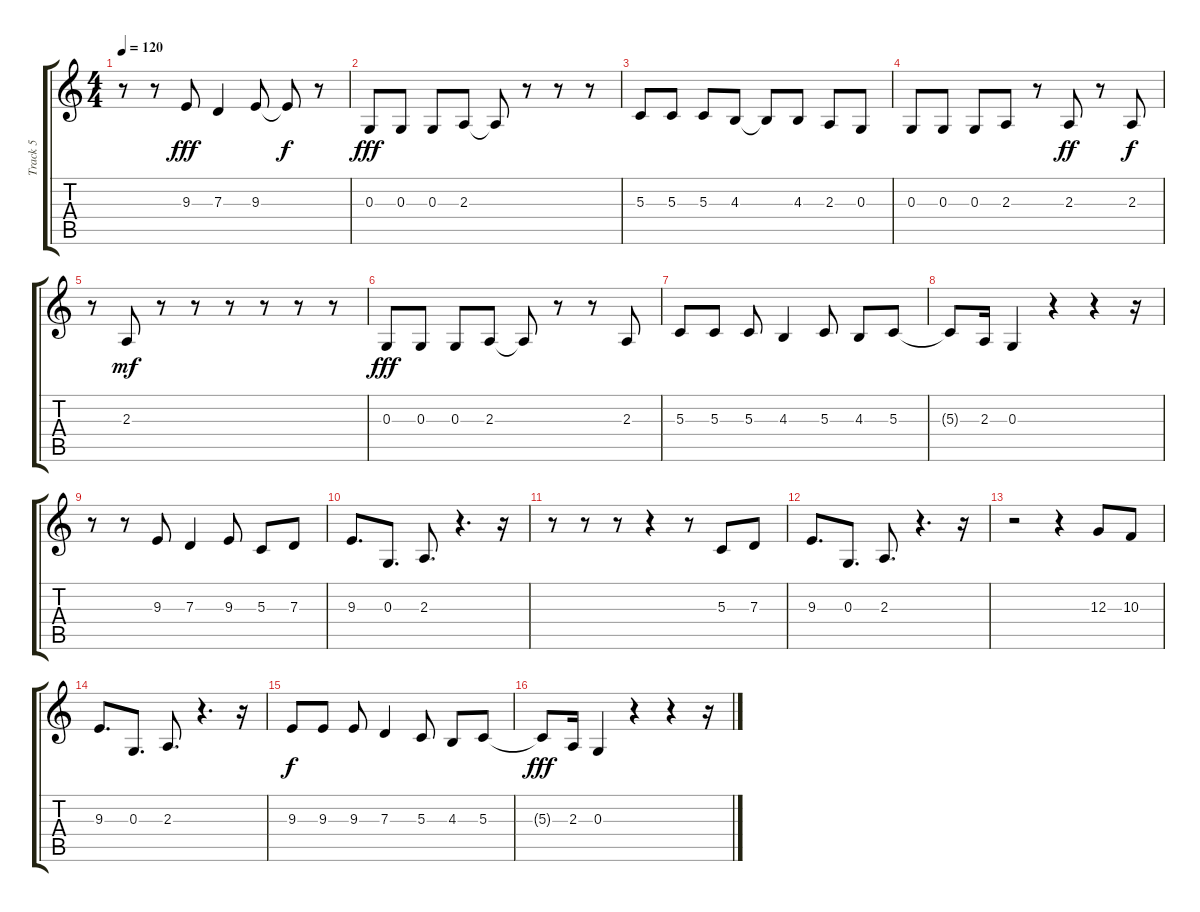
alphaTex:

\track ("Track 5" "Track 5") {instrument panflute}
\staff {score tabs}
\tuning (E4 B3 G3 D3 A2 E2) {hide}
\ts (4 4)
\tempo 120
\clef g2
\ks c
r.8{dy fff} r.8 9.3.8 7.3.4 9.3.8 9.3{t}.8{dy f} r.8 |
0.3.8{dy fff} 0.3.8 0.3.8 2.3.8 2.3{t}.8 r.8 r.8 r.8 |
5.3.8 5.3.8 5.3.8 4.3.8 4.3{t}.8 4.3.8 2.3.8 0.3.8 |
0.3.8 0.3.8 0.3.8 2.3.8 r.8 2.3.8{dy ff} r.8 2.3.8{dy f} |
r.8 2.3.8{dy mf} r.8 r.8 r.8 r.8 r.8 r.8 |
0.3.8{dy fff} 0.3.8 0.3.8 2.3.8 2.3{t}.8 r.8 r.8 2.3.8 |
5.3.8 5.3.8 5.3.8 4.3.4 5.3.8 4.3.8 5.3.8 |
5.3{t}.8 2.3.16 0.3.4 r.4 r.4 r.16 |
r.8 r.8 9.3.8 7.3.4 9.3.8 5.3.8 7.3.8 |
9.3.8{d} 0.3.8{d} 2.3.8{d} r.4{d} r.16 |
r.8 r.8 r.8 r.4 r.8 5.3.8 7.3.8 |
9.3.8{d} 0.3.8{d} 2.3.8{d} r.4{d} r.16 |
r.2 r.4 12.3.8 10.3.8 |
9.3.8{d} 0.3.8{d} 2.3.8{d} r.4{d} r.16 |
9.3.8{dy f volume 13} 9.3.8 9.3.8 7.3.4 5.3.8 4.3.8 5.3.8 |
5.3{t}.8{dy fff volume 10} 2.3.16 0.3.4 r.4 r.4 r.16
